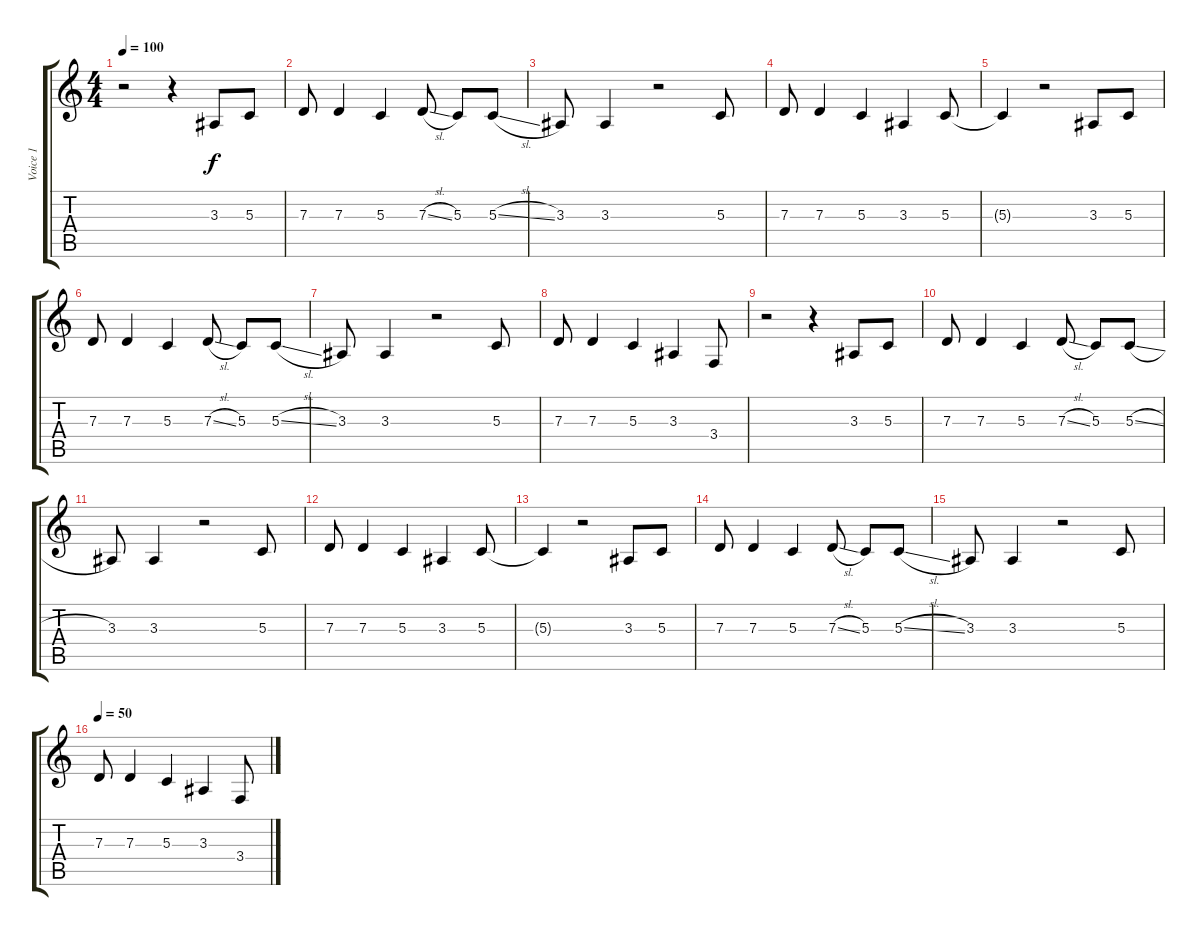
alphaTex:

\track ("Voice 1" "Voice 1") {instrument pad1newage}
\staff {score tabs}
\tuning (E4 B3 G3 D3 A2 D2) {hide}
\ts (4 4)
\tempo 100
\clef g2
\ks c
r.2{dy f} r.4 3.3.8 5.3.8 |
7.3.8 7.3.4 5.3.4 7.3{sl}.8 5.3.8 5.3{sl}.8 |
3.3.8 3.3.4 r.2 5.3.8 |
7.3.8 7.3.4 5.3.4 3.3.4 5.3.8 |
5.3{t}.4 r.2 3.3.8 5.3.8 |
7.3.8 7.3.4 5.3.4 7.3{sl}.8 5.3.8 5.3{sl}.8 |
3.3.8 3.3.4 r.2 5.3.8 |
7.3.8 7.3.4 5.3.4 3.3.4 3.4.8 |
r.2 r.4 3.3.8 5.3.8 |
7.3.8 7.3.4 5.3.4 7.3{sl}.8 5.3.8 5.3{sl}.8 |
3.3.8 3.3.4 r.2 5.3.8 |
7.3.8 7.3.4 5.3.4 3.3.4 5.3.8 |
5.3{t}.4 r.2 3.3.8 5.3.8 |
7.3.8 7.3.4 5.3.4 7.3{sl}.8 5.3.8 5.3{sl}.8 |
3.3.8 3.3.4 r.2 5.3.8 |
\tempo 50
7.3.8 7.3.4 5.3.4 3.3.4 3.4.8
